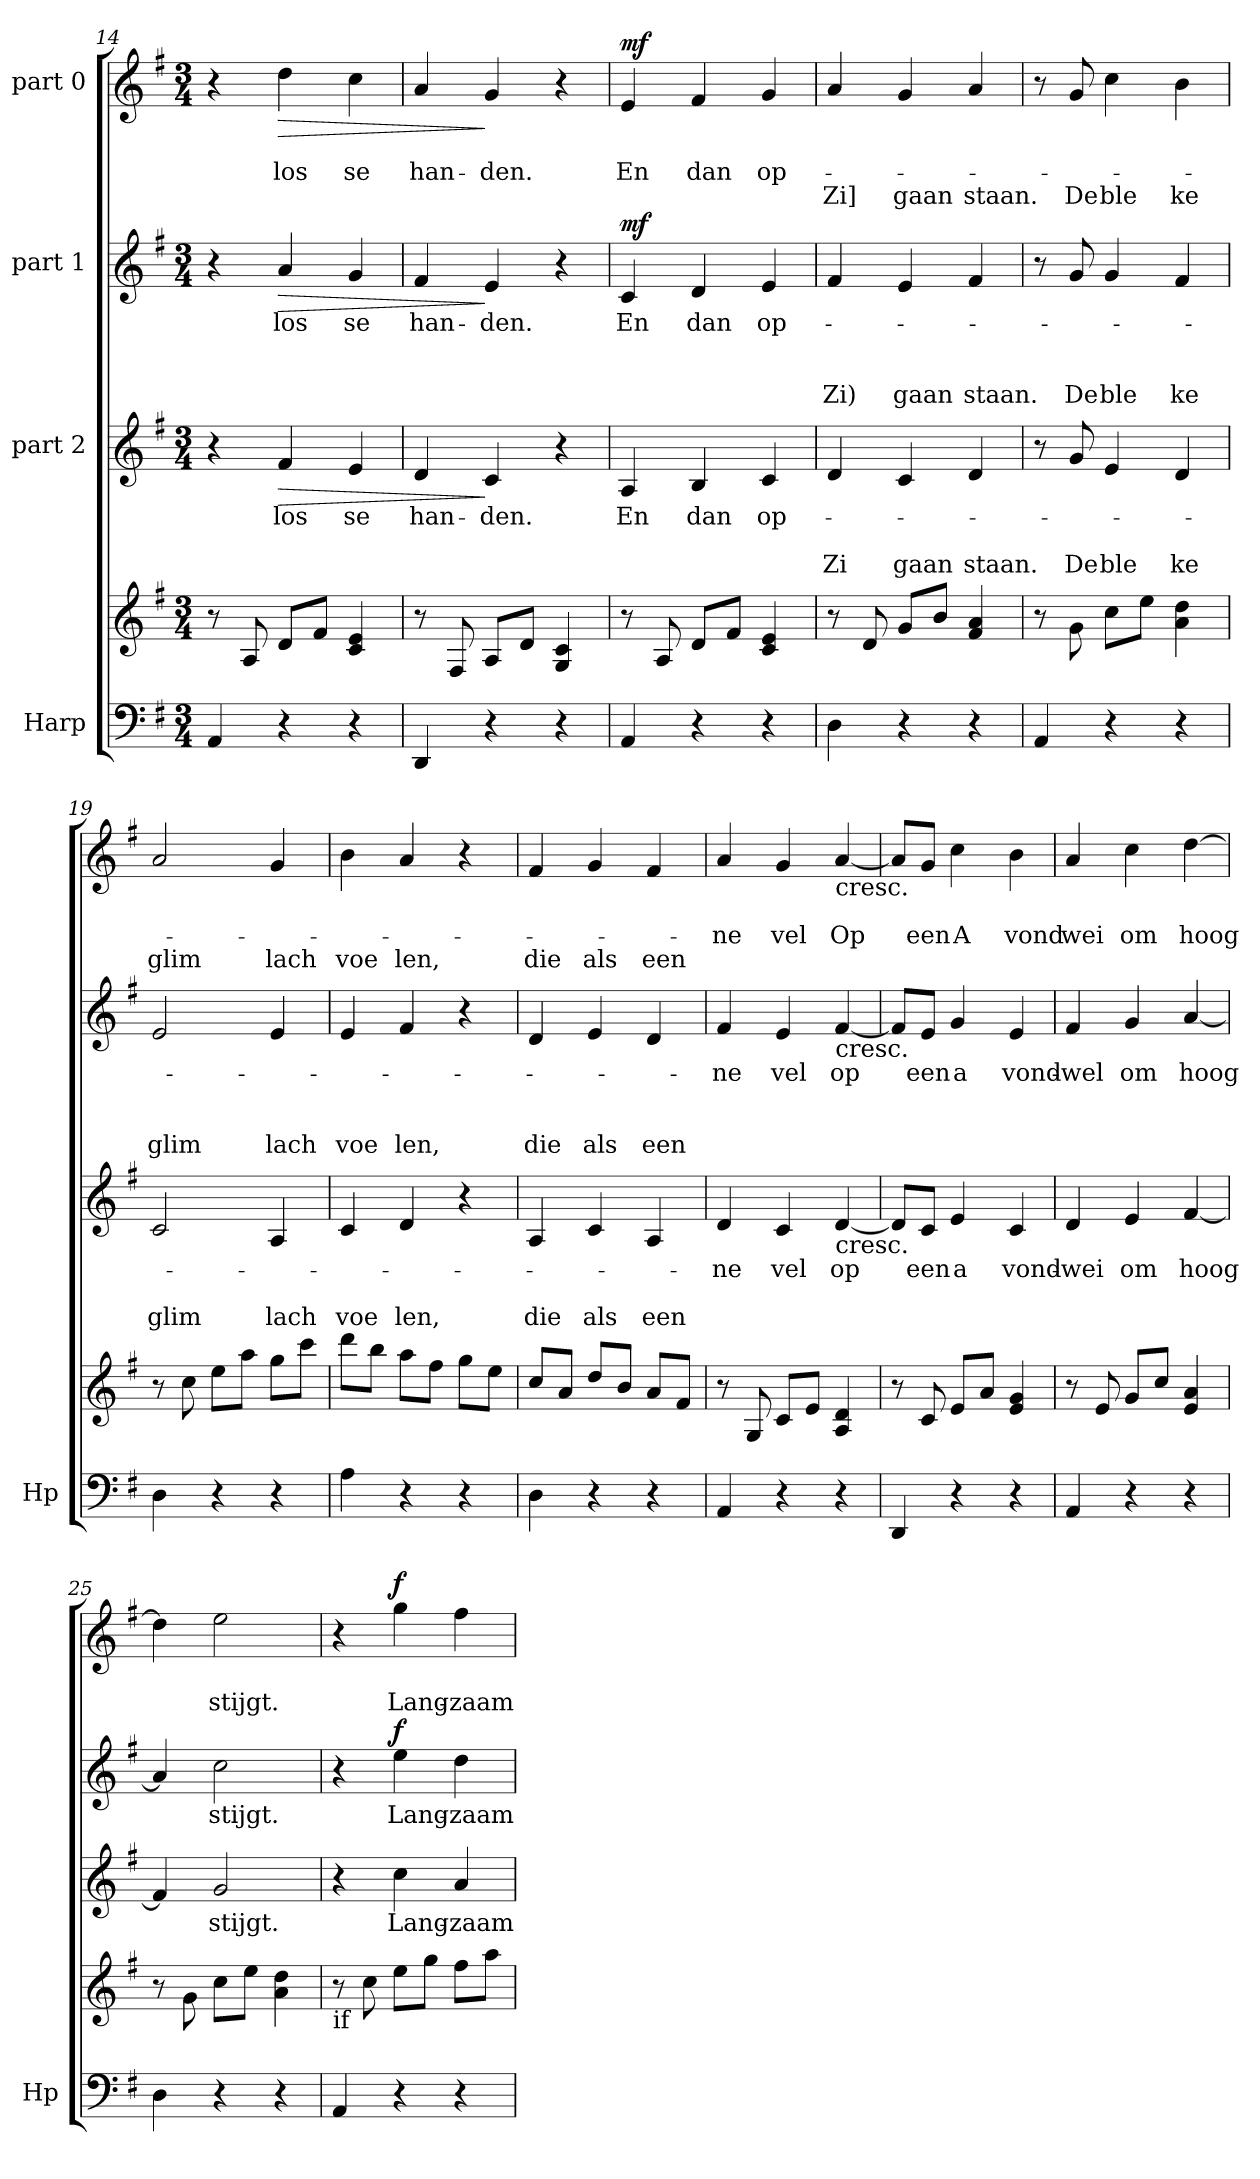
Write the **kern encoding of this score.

**kern	**kern	**kern	**text	**text	**text	**dynam	**kern	**text	**text	**text	**text	**dynam	**kern	**text	**text	**text	**dynam
*part4	*part4	*part3	*part3	*part3	*part3	*part3	*part2	*part2	*part2	*part2	*part2	*part2	*part1	*part1	*part1	*part1	*part1
*staff5	*staff4	*staff3	*staff3	*staff3	*staff3	*staff3	*staff2	*staff2	*staff2	*staff2	*staff2	*staff2	*staff1	*staff1	*staff1	*staff1	*staff1
*I"Harp	*	*I"part 2	*	*	*	*	*I"part 1	*	*	*	*	*	*I"part 0	*	*	*	*
*I'Hp	*	*	*	*	*	*	*	*	*	*	*	*	*	*	*	*	*
*clefF4	*clefG2	*clefG2	*	*	*	*	*clefG2	*	*	*	*	*	*clefG2	*	*	*	*
*k[f#]	*k[f#]	*k[f#]	*	*	*	*	*k[f#]	*	*	*	*	*	*k[f#]	*	*	*	*
*M3/4	*M3/4	*M3/4	*	*	*	*	*M3/4	*	*	*	*	*	*M3/4	*	*	*	*
=14	=14	=14	=14	=14	=14	=14	=14	=14	=14	=14	=14	=14	=14	=14	=14	=14	=14
4AA/	8r	4r	.	.	.	.	4r	.	.	.	.	.	4r	.	.	.	.
.	8A/	.	.	.	.	.	.	.	.	.	.	.	.	.	.	.	.
!	!	!	!LO:LY:b	!	!	!LO:HP:b	!	!LO:LY:b	!	!	!	!LO:HP:b	!	!	!LO:LY:b	!	!LO:HP:b
4r	8d/L	4f#/	los	.	.	>	4a/	los	.	.	.	>	4dd\	.	los	.	>
.	8f#/J	.	.	.	.	.	.	.	.	.	.	.	.	.	.	.	.
!	!	!	!LO:LY:b	!	!	!	!	!LO:LY:b	!	!	!	!	!	!	!LO:LY:b	!	!
4r	4c/ 4e/	4e/	se	.	.	.	4g/	se	.	.	.	.	4cc\	.	se	.	.
=15	=15	=15	=15	=15	=15	=15	=15	=15	=15	=15	=15	=15	=15	=15	=15	=15	=15
!	!	!	!LO:LY:b	!	!	!	!	!LO:LY:b	!	!	!	!	!	!	!LO:LY:b	!	!
4DD/	8r	4d/	han-	.	.	.	4f#/	han-	.	.	.	.	4a/	.	han-	.	.
.	8F#/	.	.	.	.	.	.	.	.	.	.	.	.	.	.	.	.
!	!	!	!LO:LY:b	!	!	!	!	!LO:LY:b	!	!	!	!	!	!	!LO:LY:b	!	!
4r	8A/L	4c/	den.	.	.	]	4e/	den.	.	.	.	]	4g/	.	den.	.	]
.	8d/J	.	.	.	.	.	.	.	.	.	.	.	.	.	.	.	.
4r	4G/ 4c/	4r	.	.	.	.	4r	.	.	.	.	.	4r	.	.	.	.
=16	=16	=16	=16	=16	=16	=16	=16	=16	=16	=16	=16	=16	=16	=16	=16	=16	=16
!	!	!	!LO:LY:b	!	!	!	!	!LO:LY:b	!	!	!	!LO:DY:b	!	!	!LO:LY:b	!	!LO:DY:b
4AA/	8r	4A/	En	.	.	.	4c/	En	.	.	.	mf	4e/	.	En	.	mf
.	8A/	.	.	.	.	.	.	.	.	.	.	.	.	.	.	.	.
!	!	!	!LO:LY:b	!	!	!	!	!LO:LY:b	!	!	!	!	!	!	!LO:LY:b	!	!
4r	8d/L	4B/	dan	.	.	.	4d/	dan	.	.	.	.	4f#/	.	dan	.	.
.	8f#/J	.	.	.	.	.	.	.	.	.	.	.	.	.	.	.	.
!	!	!	!LO:LY:b	!	!	!	!	!LO:LY:b	!	!	!	!	!	!	!LO:LY:b	!	!
4r	4c/ 4e/	4c/	op-	.	.	.	4e/	op-	.	.	.	.	4g/	.	op-	.	.
!!LO:LB:g=z
=17	=17	=17	=17	=17	=17	=17	=17	=17	=17	=17	=17	=17	=17	=17	=17	=17	=17
!	!	!	!	!	!LO:LY:b	!	!	!	!	!	!LO:LY:b	!	!	!	!	!LO:LY:b	!
4D\	8r	4d/	.	.	Zi	.	4f#/	.	.	.	Zi)	.	4a/	.	.	Zi]	.
.	8d/	.	.	.	.	.	.	.	.	.	.	.	.	.	.	.	.
!	!	!	!	!	!LO:LY:b	!	!	!	!	!	!LO:LY:b	!	!	!	!	!LO:LY:b	!
4r	8g/L	4c/	.	.	gaan	.	4e/	.	.	.	gaan	.	4g/	.	.	gaan	.
.	8b/J	.	.	.	.	.	.	.	.	.	.	.	.	.	.	.	.
!	!	!	!	!	!LO:LY:b	!	!	!	!	!	!LO:LY:b	!	!	!	!	!LO:LY:b	!
4r	4f#/ 4a/	4d/	.	.	staan.	.	4f#/	.	.	.	staan.	.	4a/	.	.	staan.	.
=18	=18	=18	=18	=18	=18	=18	=18	=18	=18	=18	=18	=18	=18	=18	=18	=18	=18
4AA/	8r	8r	.	.	.	.	8r	.	.	.	.	.	8r	.	.	.	.
!	!	!	!	!	!LO:LY:b	!	!	!	!	!	!LO:LY:b	!	!	!	!	!LO:LY:b	!
.	8g\	8g/	.	.	De	.	8g/	.	.	.	De	.	8g/	.	.	De	.
!	!	!	!	!	!LO:LY:b	!	!	!	!	!	!LO:LY:b	!	!	!	!	!LO:LY:b	!
4r	8cc\L	4e/	.	.	ble	.	4g/	.	.	.	ble	.	4cc\	.	.	ble	.
.	8ee\J	.	.	.	.	.	.	.	.	.	.	.	.	.	.	.	.
!	!	!	!	!	!LO:LY:b	!	!	!	!	!	!LO:LY:b	!	!	!	!	!LO:LY:b	!
4r	4a\ 4dd\	4d/	.	.	ke	.	4f#/	.	.	.	ke	.	4b\	.	.	ke	.
=19	=19	=19	=19	=19	=19	=19	=19	=19	=19	=19	=19	=19	=19	=19	=19	=19	=19
!	!	!	!	!	!LO:LY:b	!	!	!	!	!	!LO:LY:b	!	!	!	!	!LO:LY:b	!
4D\	8r	2c/	.	.	glim	.	2e/	.	.	.	glim	.	2a/	.	.	glim	.
.	8cc\	.	.	.	.	.	.	.	.	.	.	.	.	.	.	.	.
4r	8ee\L	.	.	.	.	.	.	.	.	.	.	.	.	.	.	.	.
.	8aa\J	.	.	.	.	.	.	.	.	.	.	.	.	.	.	.	.
!	!	!	!	!	!LO:LY:b	!	!	!	!	!	!LO:LY:b	!	!	!	!	!LO:LY:b	!
4r	8gg\L	4A/	.	.	lach	.	4e/	.	.	.	lach	.	4g/	.	.	lach	.
.	8ccc\J	.	.	.	.	.	.	.	.	.	.	.	.	.	.	.	.
=20	=20	=20	=20	=20	=20	=20	=20	=20	=20	=20	=20	=20	=20	=20	=20	=20	=20
!	!	!	!	!	!LO:LY:b	!	!	!	!	!	!LO:LY:b	!	!	!	!	!LO:LY:b	!
4A\	8ddd\L	4c/	.	.	voe	.	4e/	.	.	.	voe	.	4b\	.	.	voe	.
.	8bb\J	.	.	.	.	.	.	.	.	.	.	.	.	.	.	.	.
!	!	!	!	!	!LO:LY:b	!	!	!	!	!	!LO:LY:b	!	!	!	!	!LO:LY:b	!
4r	8aa\L	4d/	.	.	len,	.	4f#/	.	.	.	len,	.	4a/	.	.	len,	.
.	8ff#\J	.	.	.	.	.	.	.	.	.	.	.	.	.	.	.	.
4r	8gg\L	4r	.	.	.	.	4r	.	.	.	.	.	4r	.	.	.	.
.	8ee\J	.	.	.	.	.	.	.	.	.	.	.	.	.	.	.	.
=21	=21	=21	=21	=21	=21	=21	=21	=21	=21	=21	=21	=21	=21	=21	=21	=21	=21
!	!	!	!	!	!LO:LY:b	!	!	!	!	!	!LO:LY:b	!	!	!	!	!LO:LY:b	!
4D\	8cc/L	4A/	.	.	die	.	4d/	.	.	.	die	.	4f#/	.	.	die	.
.	8a/J	.	.	.	.	.	.	.	.	.	.	.	.	.	.	.	.
!	!	!	!	!	!LO:LY:b	!	!	!	!	!	!LO:LY:b	!	!	!	!	!LO:LY:b	!
4r	8dd/L	4c/	.	.	als	.	4e/	.	.	.	als	.	4g/	.	.	als	.
.	8b/J	.	.	.	.	.	.	.	.	.	.	.	.	.	.	.	.
!	!	!	!	!	!LO:LY:b	!	!	!	!	!	!LO:LY:b	!	!	!	!	!LO:LY:b	!
4r	8a/L	4A/	.	.	een	.	4d/	.	.	.	een	.	4f#/	.	.	een	.
.	8f#/J	.	.	.	.	.	.	.	.	.	.	.	.	.	.	.	.
!!LO:PB:g=z
=22	=22	=22	=22	=22	=22	=22	=22	=22	=22	=22	=22	=22	=22	=22	=22	=22	=22
!	!	!	!LO:LY:b	!	!	!	!	!LO:LY:b	!	!	!	!	!	!	!LO:LY:b	!	!
4AA/	8r	4d/	ne	.	.	.	4f#/	ne	.	.	.	.	4a/	.	ne	.	.
.	8G/	.	.	.	.	.	.	.	.	.	.	.	.	.	.	.	.
!	!	!	!LO:LY:b	!	!	!	!	!LO:LY:b	!	!	!	!	!	!	!LO:LY:b	!	!
4r	8c/L	4c/	vel	.	.	.	4e/	vel	.	.	.	.	4g/	.	vel	.	.
.	8e/J	.	.	.	.	.	.	.	.	.	.	.	.	.	.	.	.
!	!	!	!	!	!	!	!	!	!	!	!	!	!LO:TX:b:t=cresc.	!	!	!	!
!	!	!	!	!	!	!	!LO:TX:b:t=cresc.	!	!	!	!	!	!	!	!	!	!
!	!	!LO:TX:b:t=cresc.	!	!	!	!	!	!	!	!	!	!	!	!	!	!	!
!	!	!	!LO:LY:b	!	!	!	!	!LO:LY:b	!	!	!	!	!	!	!LO:LY:b	!	!
4r	4A/ 4d/	[4d/	op	.	.	.	[4f#/	op	.	.	.	.	[4a/	.	Op	.	.
=23	=23	=23	=23	=23	=23	=23	=23	=23	=23	=23	=23	=23	=23	=23	=23	=23	=23
4DD/	8r	8d/L]	.	.	.	.	8f#/L]	.	.	.	.	.	8a/L]	.	.	.	.
!	!	!	!LO:LY:b	!	!	!	!	!LO:LY:b	!	!	!	!	!	!	!LO:LY:b	!	!
.	8c/	8c/J	een	.	.	.	8e/J	een	.	.	.	.	8g/J	.	een	.	.
!	!	!	!LO:LY:b	!	!	!	!	!LO:LY:b	!	!	!	!	!	!	!LO:LY:b	!	!
4r	8e/L	4e/	a	.	.	.	4g/	a	.	.	.	.	4cc\	.	A	.	.
.	8a/J	.	.	.	.	.	.	.	.	.	.	.	.	.	.	.	.
!	!	!	!LO:LY:b	!	!	!	!	!LO:LY:b	!	!	!	!	!	!	!LO:LY:b	!	!
4r	4e/ 4g/	4c/	vond -	.	.	.	4e/	vond -	.	.	.	.	4b\	.	vond	.	.
=24	=24	=24	=24	=24	=24	=24	=24	=24	=24	=24	=24	=24	=24	=24	=24	=24	=24
!	!	!	!LO:LY:b	!	!	!	!	!LO:LY:b	!	!	!	!	!	!	!LO:LY:b	!	!
4AA/	8r	4d/	wei	.	.	.	4f#/	wel	.	.	.	.	4a/	.	wei	.	.
.	8e/	.	.	.	.	.	.	.	.	.	.	.	.	.	.	.	.
!	!	!	!LO:LY:b	!	!	!	!	!LO:LY:b	!	!	!	!	!	!	!LO:LY:b	!	!
4r	8g/L	4e/	om	.	.	.	4g/	om	.	.	.	.	4cc\	.	om	.	.
.	8cc/J	.	.	.	.	.	.	.	.	.	.	.	.	.	.	.	.
!	!	!	!LO:LY:b	!	!	!	!	!LO:LY:b	!	!	!	!	!	!	!LO:LY:b	!	!
4r	4e/ 4a/	[4f#/	hoog	.	.	.	[4a/	hoog	.	.	.	.	[4dd\	.	hoog	.	.
=25	=25	=25	=25	=25	=25	=25	=25	=25	=25	=25	=25	=25	=25	=25	=25	=25	=25
4D\	8r	4f#/]	.	.	.	.	4a/]	.	.	.	.	.	4dd\]	.	.	.	.
.	8g\	.	.	.	.	.	.	.	.	.	.	.	.	.	.	.	.
!	!	!	!LO:LY:b	!	!	!	!	!LO:LY:b	!	!	!	!	!	!	!LO:LY:b	!	!
4r	8cc\L	2g/	stijgt.	.	.	.	2cc\	stijgt.	.	.	.	.	2ee\	.	stijgt.	.	.
.	8ee\J	.	.	.	.	.	.	.	.	.	.	.	.	.	.	.	.
4r	4a\ 4dd\	.	.	.	.	.	.	.	.	.	.	.	.	.	.	.	.
=26	=26	=26	=26	=26	=26	=26	=26	=26	=26	=26	=26	=26	=26	=26	=26	=26	=26
!	!LO:TX:b:t=if	!	!	!	!	!	!	!	!	!	!	!	!	!	!	!	!
4AA/	8r	4r	.	.	.	.	4r	.	.	.	.	.	4r	.	.	.	.
.	8cc\	.	.	.	.	.	.	.	.	.	.	.	.	.	.	.	.
!	!	!	!LO:LY:b	!	!	!	!	!LO:LY:b	!	!	!	!LO:DY:b	!	!	!LO:LY:b	!	!LO:DY:b
4r	8ee\L	4cc\	Lang-	.	.	.	4ee\	Lang-	.	.	.	f	4gg\	.	Lang-	.	f
.	8gg\J	.	.	.	.	.	.	.	.	.	.	.	.	.	.	.	.
!	!	!	!LO:LY:b	!	!	!	!	!LO:LY:b	!	!	!	!	!	!	!LO:LY:b	!	!
4r	8ff#\L	4a/	zaam	.	.	.	4dd\	zaam	.	.	.	.	4ff#\	.	zaam	.	.
.	8aa\J	.	.	.	.	.	.	.	.	.	.	.	.	.	.	.	.
=	=	=	=	=	=	=	=	=	=	=	=	=	=	=	=	=	=
*-	*-	*-	*-	*-	*-	*-	*-	*-	*-	*-	*-	*-	*-	*-	*-	*-	*-
